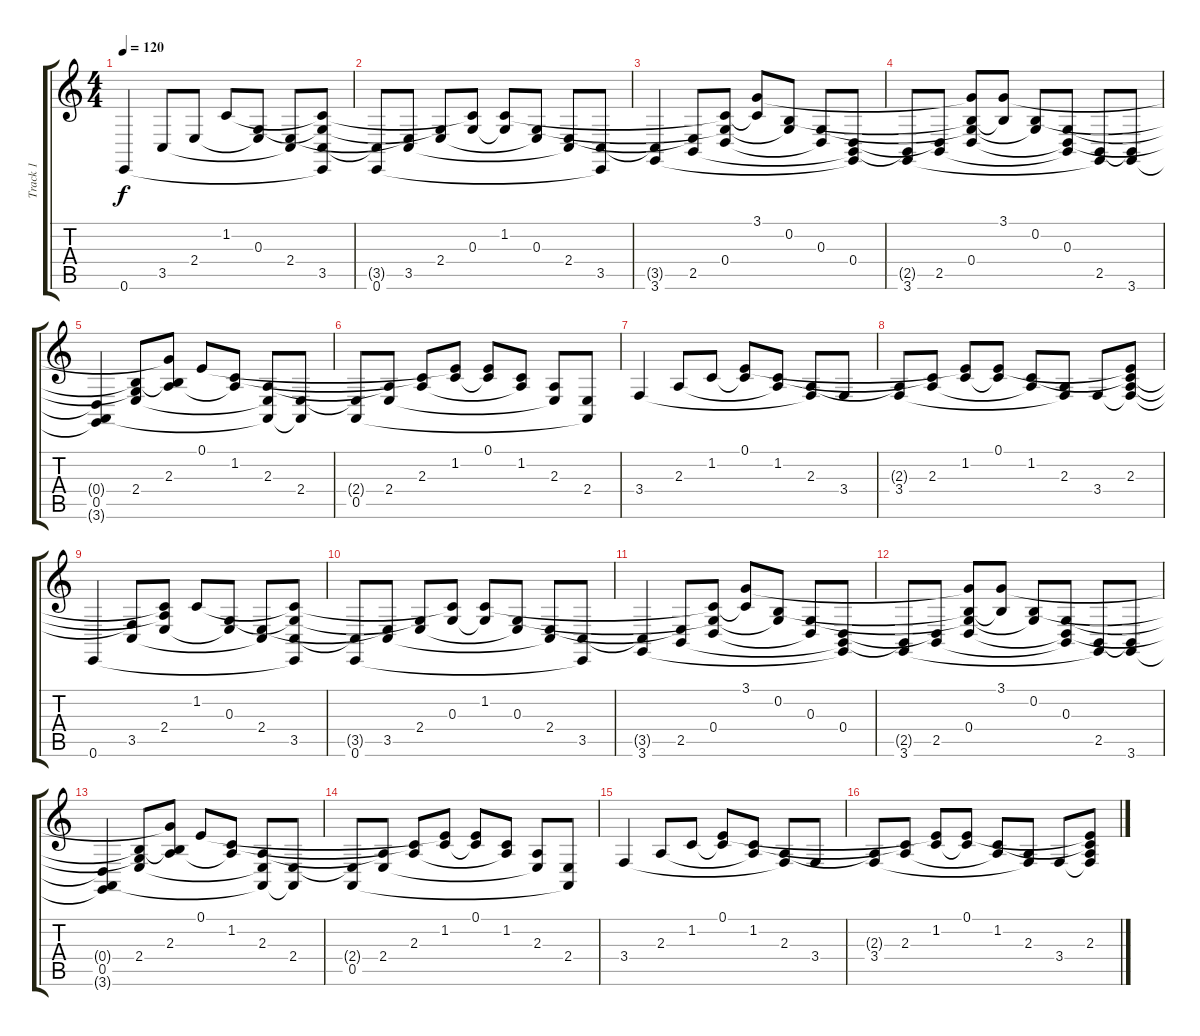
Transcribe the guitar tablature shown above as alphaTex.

\track ("Track 1" "Track 1") {instrument acousticgrandpiano}
\staff {score tabs}
\tuning (E4 B3 G3 D3 A2 E2) {hide}
\ts (4 4)
\tempo 120
\clef g2
\ks c
0.6.4{dy f instrument acousticgrandpiano} 3.5.8 2.4.8 1.2.8 (0.3 2.4{t}).8 (2.4 3.5{t}).8 (1.2{t} 0.3{t} 3.5 0.6{t}).8 |
(3.5{t} 0.6).8 (2.4{t} 3.5).8 (0.3{t} 2.4).8 (1.2{t} 0.3).8 (1.2 0.3{t}).8 (0.3 2.4{t}).8 (2.4 3.5{t}).8 (3.5 0.6{t}).8 |
(3.5{t} 3.6).4 (2.4{t} 2.5).8 (1.2{t} 0.3{t} 0.4).8 (3.1 1.2{t}).8 (0.2 0.3{t}).8 (0.3 0.4{t}).8 (0.4 2.5{t} 3.6{t}).8 |
(2.5{t} 3.6).8 (0.4{t} 2.5).8 (3.1{t} 0.2{t} 0.3{t} 0.4).8 (3.1 0.2{t}).8 (0.2 0.3{t}).8 (0.3 0.4{t} 2.5{t}).8 (2.5 3.6{t}).8 (2.5{t} 3.6).8 |
(0.4{t} 0.5 3.6{t}).4 (0.2{t} 0.3{t} 2.4).8 (3.1{t} 0.2{t} 2.3).8 0.1.8 (1.2 2.3{t}).8 (2.3 2.4{t} 0.5{t}).8 (2.4 0.5{t}).8 |
(2.4{t} 0.5).8 (2.3{t} 2.4).8 (1.2{t} 2.3).8 (0.1{t} 1.2).8 (0.1 1.2{t}).8 (1.2 2.3{t}).8 (2.3 2.4{t}).8 (2.4 0.5{t}).8 |
3.4.4 2.3.8 1.2.8 (0.1 1.2{t}).8 (1.2 2.3{t}).8 (2.3 3.4{t}).8 3.4.8 |
(2.3{t} 3.4).8 (1.2{t} 2.3).8 (0.1{t} 1.2).8 (0.1 1.2{t}).8 (1.2 2.3{t}).8 (2.3 3.4{t}).8 3.4.8 (0.1{t} 1.2{t} 2.3 3.4{t}).8 |
0.6.4 (3.4{t} 3.5).8 (1.2{t} 2.3{t} 2.4).8 1.2.8 (0.3 2.4{t}).8 (2.4 3.5{t}).8 (1.2{t} 0.3{t} 3.5 0.6{t}).8 |
(3.5{t} 0.6).8 (2.4{t} 3.5).8 (0.3{t} 2.4).8 (1.2{t} 0.3).8 (1.2 0.3{t}).8 (0.3 2.4{t}).8 (2.4 3.5{t}).8 (3.5 0.6{t}).8 |
(3.5{t} 3.6).4 (2.4{t} 2.5).8 (1.2{t} 0.3{t} 0.4).8 (3.1 1.2{t}).8 (0.2 0.3{t}).8 (0.3 0.4{t}).8 (0.4 2.5{t} 3.6{t}).8 |
(2.5{t} 3.6).8 (0.4{t} 2.5).8 (3.1{t} 0.2{t} 0.3{t} 0.4).8 (3.1 0.2{t}).8 (0.2 0.3{t}).8 (0.3 0.4{t} 2.5{t}).8 (2.5 3.6{t}).8 (2.5{t} 3.6).8 |
(0.4{t} 0.5 3.6{t}).4 (0.2{t} 0.3{t} 2.4).8 (3.1{t} 0.2{t} 2.3).8 0.1.8 (1.2 2.3{t}).8 (2.3 2.4{t} 0.5{t}).8 (2.4 0.5{t}).8 |
(2.4{t} 0.5).8 (2.3{t} 2.4).8 (1.2{t} 2.3).8 (0.1{t} 1.2).8 (0.1 1.2{t}).8 (1.2 2.3{t}).8 (2.3 2.4{t}).8 (2.4 0.5{t}).8 |
3.4.4 2.3.8 1.2.8 (0.1 1.2{t}).8 (1.2 2.3{t}).8 (2.3 3.4{t}).8 3.4.8 |
(2.3{t} 3.4).8 (1.2{t} 2.3).8 (0.1{t} 1.2).8 (0.1 1.2{t}).8 (1.2 2.3{t}).8 (2.3 3.4{t}).8 3.4.8 (0.1{t} 1.2{t} 2.3 3.4{t}).8
